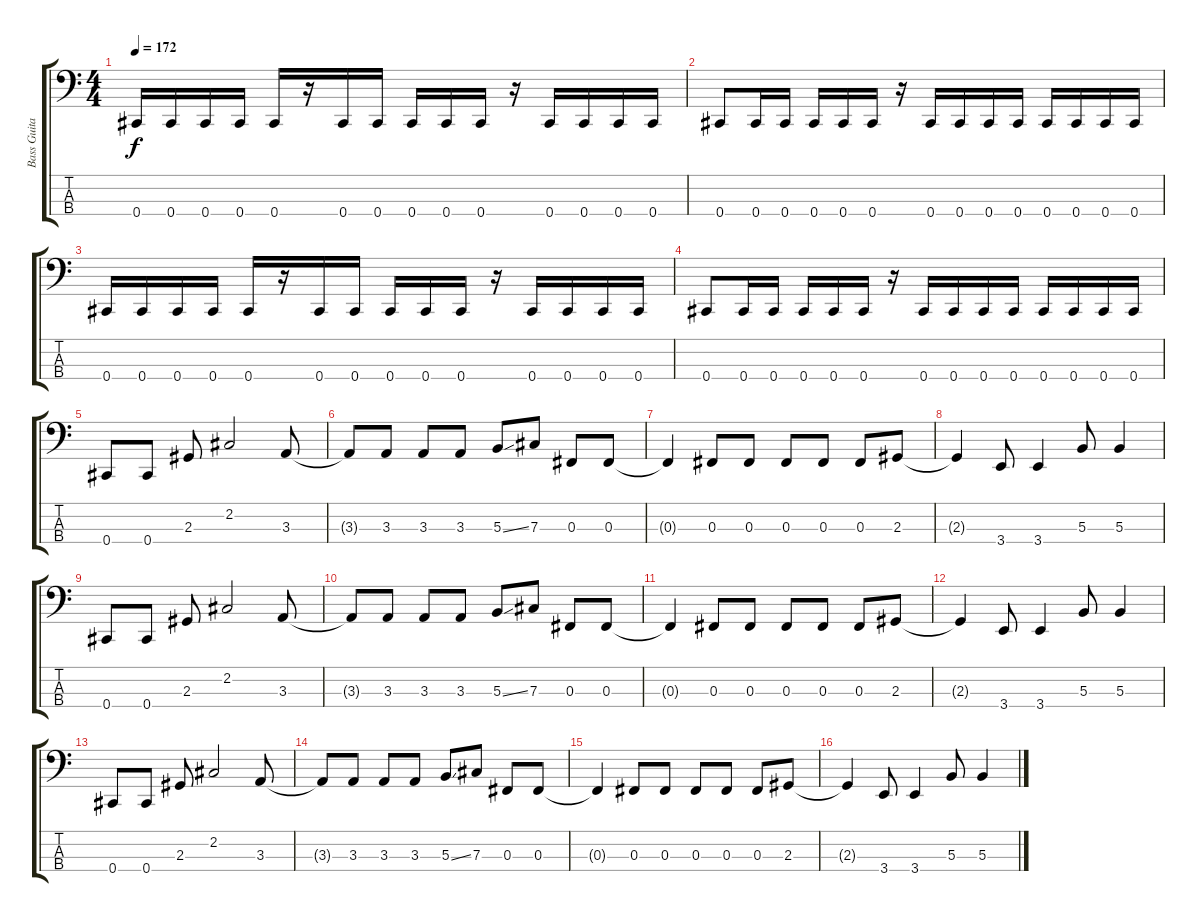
\track ("Bass Guitar" "Bass Guita") {instrument electricbassfinger}
\staff {score tabs}
\tuning (E2 B1 Gb1 Db1) {hide}
\ts (4 4)
\tempo 172
\clef f4
\ks c
0.4.16{dy f} 0.4.16 0.4.16 0.4.16 0.4.16 r.16 0.4.16 0.4.16 0.4.16 0.4.16 0.4.16 r.16 0.4.16 0.4.16 0.4.16 0.4.16 |
0.4.8 0.4.16 0.4.16 0.4.16 0.4.16 0.4.16 r.16 0.4.16 0.4.16 0.4.16 0.4.16 0.4.16 0.4.16 0.4.16 0.4.16 |
0.4.16 0.4.16 0.4.16 0.4.16 0.4.16 r.16 0.4.16 0.4.16 0.4.16 0.4.16 0.4.16 r.16 0.4.16 0.4.16 0.4.16 0.4.16 |
0.4.8 0.4.16 0.4.16 0.4.16 0.4.16 0.4.16 r.16 0.4.16 0.4.16 0.4.16 0.4.16 0.4.16 0.4.16 0.4.16 0.4.16 |
0.4.8 0.4.8 2.3.8 2.2.2 3.3.8 |
3.3{t}.8 3.3.8 3.3.8 3.3.8 5.3{ss}.8 7.3.8 0.3.8 0.3.8 |
0.3{t}.4 0.3.8 0.3.8 0.3.8 0.3.8 0.3.8 2.3.8 |
2.3{t}.4 3.4.8 3.4.4 5.3.8 5.3.4 |
0.4.8 0.4.8 2.3.8 2.2.2 3.3.8 |
3.3{t}.8 3.3.8 3.3.8 3.3.8 5.3{ss}.8 7.3.8 0.3.8 0.3.8 |
0.3{t}.4 0.3.8 0.3.8 0.3.8 0.3.8 0.3.8 2.3.8 |
2.3{t}.4 3.4.8 3.4.4 5.3.8 5.3.4 |
0.4.8 0.4.8 2.3.8 2.2.2 3.3.8 |
3.3{t}.8 3.3.8 3.3.8 3.3.8 5.3{ss}.8 7.3.8 0.3.8 0.3.8 |
0.3{t}.4 0.3.8 0.3.8 0.3.8 0.3.8 0.3.8 2.3.8 |
2.3{t}.4 3.4.8 3.4.4 5.3.8 5.3.4
